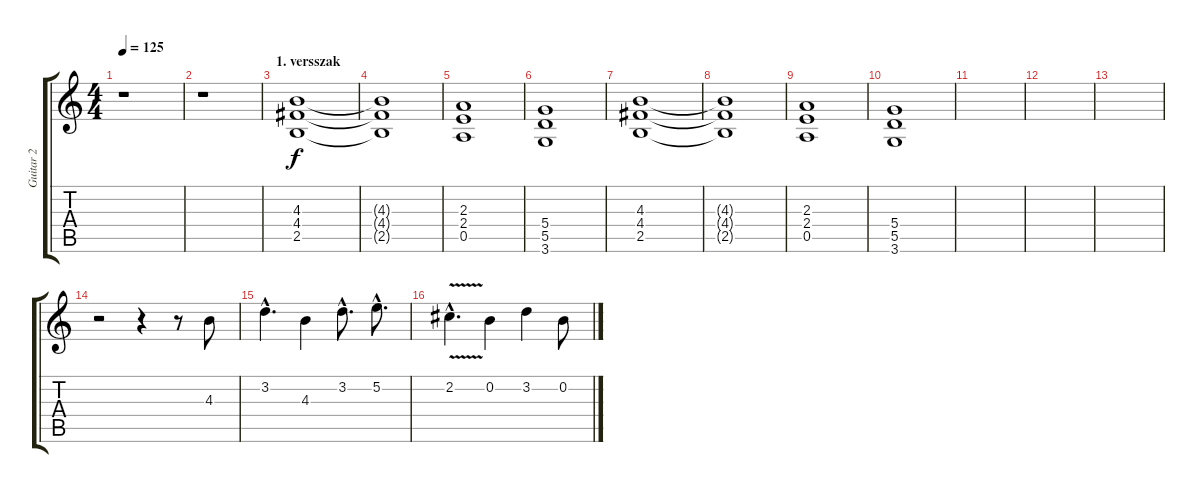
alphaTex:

\track ("Guitar 2" "Guitar 2") {instrument distortionguitar}
\staff {score tabs}
\tuning (E4 B3 G3 D3 A2 E2) {hide}
\ts (4 4)
\tempo 125
\clef g2
\ks c
r.1{dy f} |
r.1 |
\section ("" "1. versszak")
(4.3 4.4 2.5).1 |
(4.3{t} 4.4{t} 2.5{t}).1 |
(2.3 2.4 0.5).1 |
(5.4 5.5 3.6).1 |
(4.3 4.4 2.5).1 |
(4.3{t} 4.4{t} 2.5{t}).1 |
(2.3 2.4 0.5).1 |
(5.4 5.5 3.6).1 |
|
|
|
r.2 r.4 r.8 4.3.8 |
3.2{hac}.4{d} 4.3.4 3.2{hac}.8{d} 5.2{hac}.8{d} |
2.2{v hac}.4{d} 0.2.4 3.2.4 0.2.8
